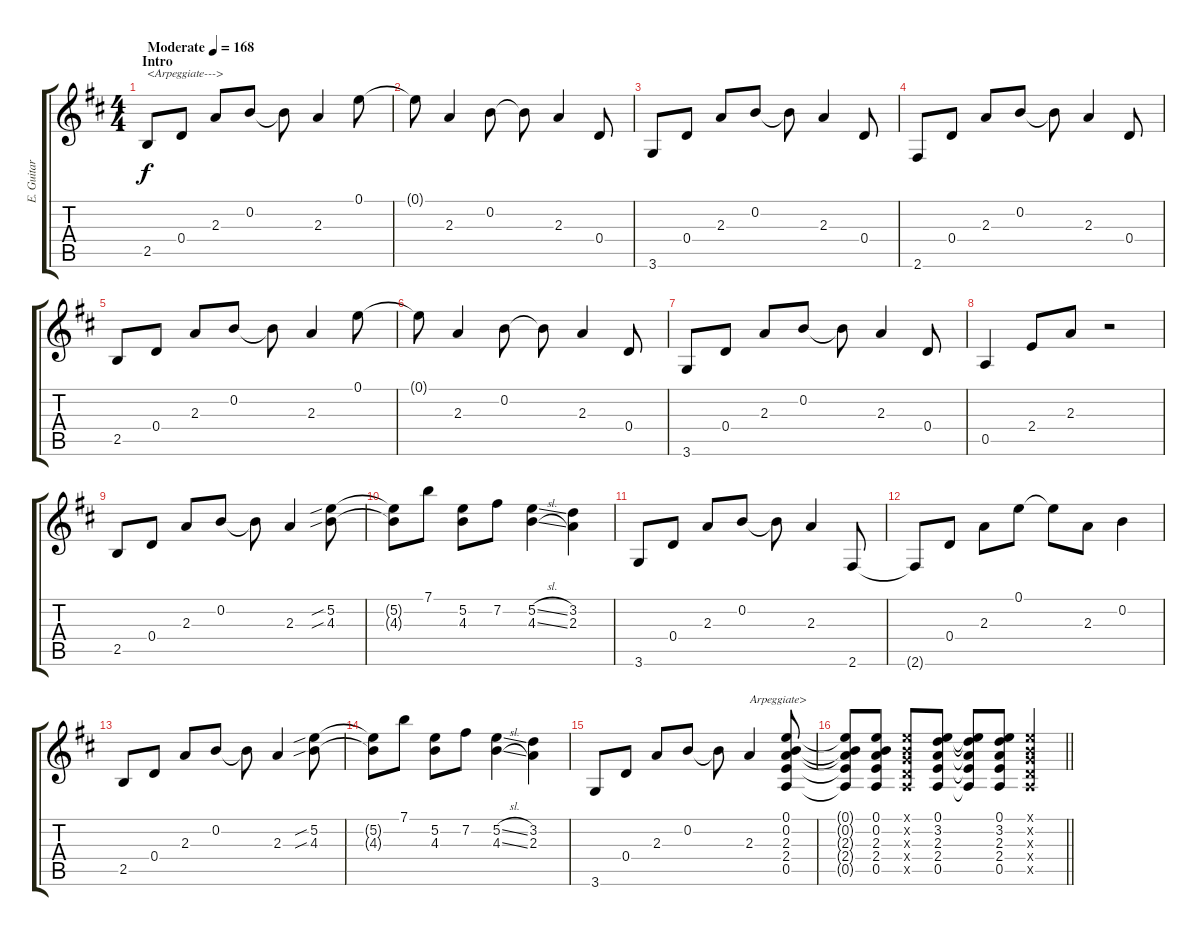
\track ("E. Guitar II (Hiroto)" "E. Guitar ") {instrument overdrivenguitar}
\staff {score tabs}
\tuning (E4 B3 G3 D3 A2 E2) {hide}
\ts (4 4)
\section ("" "Intro")
\tempo (168 "Moderate")
\clef g2
\ks d
2.5.8{txt "<Arpeggiate--->" dy f instrument overdrivenguitar} 0.4.8 2.3.8 0.2.8 0.2{t}.8 2.3.4 0.1.8 |
0.1{t}.8 2.3.4 0.2.8 0.2{t}.8 2.3.4 0.4.8 |
3.6.8 0.4.8 2.3.8 0.2.8 0.2{t}.8 2.3.4 0.4.8 |
2.6.8 0.4.8 2.3.8 0.2.8 0.2{t}.8 2.3.4 0.4.8 |
2.5.8 0.4.8 2.3.8 0.2.8 0.2{t}.8 2.3.4 0.1.8 |
0.1{t}.8 2.3.4 0.2.8 0.2{t}.8 2.3.4 0.4.8 |
3.6.8 0.4.8 2.3.8 0.2.8 0.2{t}.8 2.3.4 0.4.8 |
0.5.4 2.4.8 2.3.8 r.2 |
2.5.8 0.4.8 2.3.8 0.2.8 0.2{t}.8 2.3.4 (5.2{sib} 4.3{sib}).8 |
(5.2{t} 4.3{t}).8 7.1.8 (5.2 4.3).8 7.2.8 (5.2{sl} 4.3{sl}).4 (3.2 2.3).4 |
3.6.8 0.4.8 2.3.8 0.2.8 0.2{t}.8 2.3.4 2.6.8 |
2.6{t}.8 0.4.8 2.3.8 0.1.8 0.1{t}.8 2.3.8 0.2.4 |
2.5.8 0.4.8 2.3.8 0.2.8 0.2{t}.8 2.3.4 (5.2{sib} 4.3{sib}).8 |
(5.2{t} 4.3{t}).8 7.1.8 (5.2 4.3).8 7.2.8 (5.2{sl} 4.3{sl}).4 (3.2 2.3).4 |
3.6.8 0.4.8 2.3.8 0.2.8 0.2{t}.8 2.3.4{txt "Arpeggiate>"} (0.1 0.2 2.3 2.4 0.5).8 |
\barLineRight lightlight
(0.1{t} 0.2{t} 2.3{t} 2.4{t} 0.5{t}).8 (0.1 0.2 2.3 2.4 0.5).8 (0.1{x} 0.2{x} 0.3{x} 0.4{x} 0.5{x}).8 (0.1 3.2 2.3 2.4 0.5).8 (0.1{t} 3.2{t} 2.3{t} 2.4{t} 0.5{t}).8 (0.1 3.2 2.3 2.4 0.5).8 (0.1{x} 0.2{x} 0.3{x} 0.4{x} 0.5{x}).4
